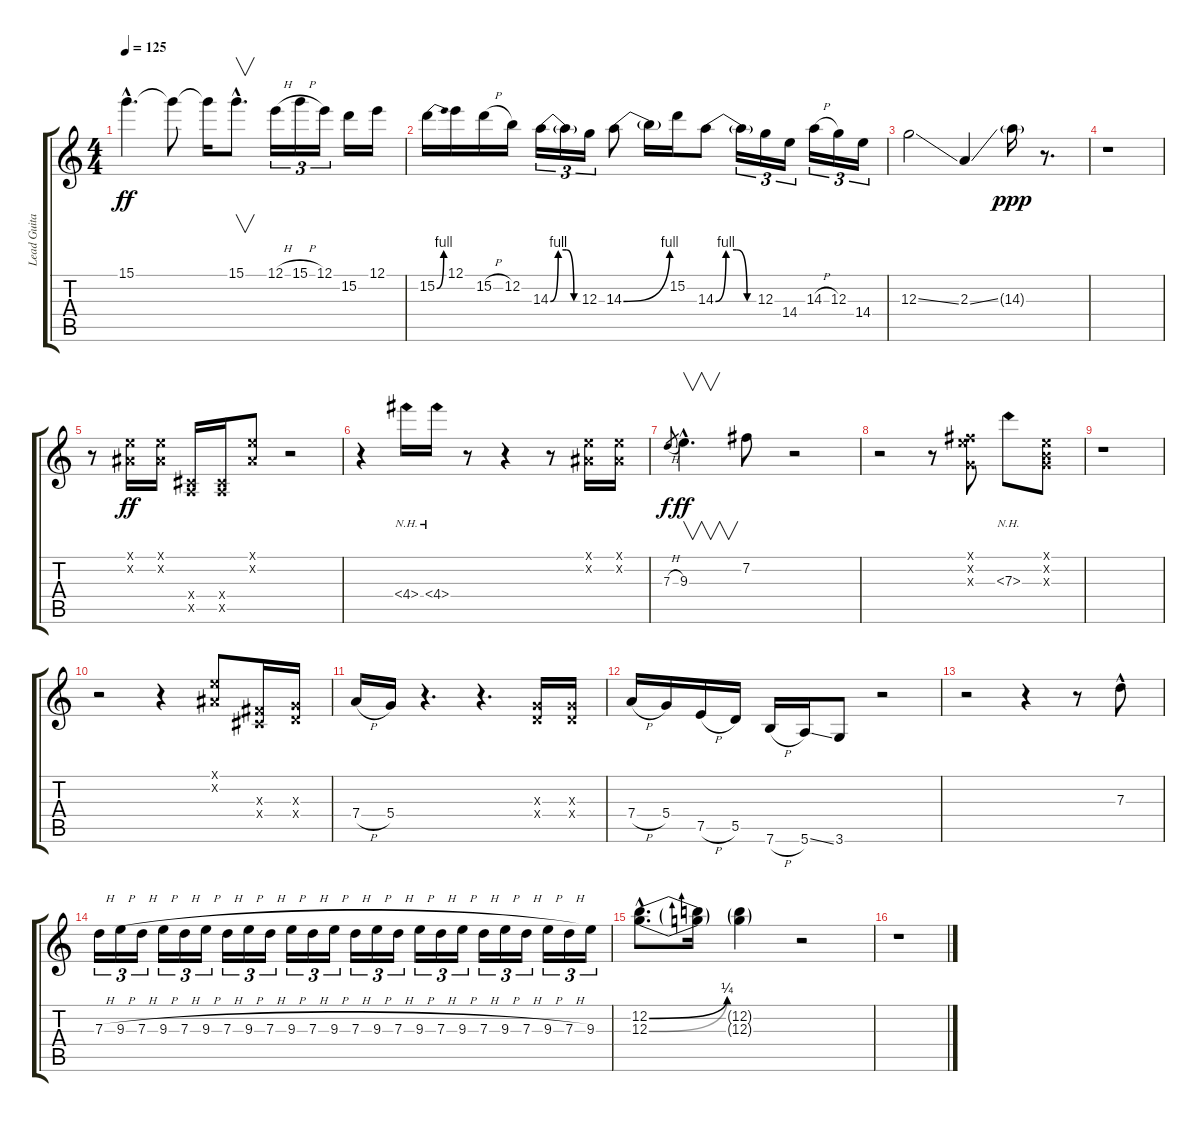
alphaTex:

\track ("Lead Guitar" "Lead Guita") {instrument overdrivenguitar}
\staff {score tabs}
\tuning (E4 B3 G3 D3 A2 E2) {hide}
\ts (4 4)
\tempo 125
\clef g2
\ks c
15.1{hac t}.4{d dy ff} 15.1{t}.8 15.1{t}.16 15.1{hac}.8{v d} 12.1{h}.16{tu (3 2)} 15.1{h}.16{tu (3 2)} 12.1.16{tu (3 2)} 15.2.16 12.1.16 |
15.2{be (bend 0 0 60 4)}.16 12.1.16 15.2{h}.16 12.2.16 14.3{be (custom 0 0 15 4 30 4 45 0 60 0)}.16{tu (3 2)} 14.3{t}.16{tu (3 2)} 12.3.16{tu (3 2)} 14.3{be (bend 0 0 60 4)}.8 14.3{t}.16 15.2.16 14.3{be (custom 0 0 15 4 30 4 45 0 60 0)}.8 14.3{t}.16{tu (3 2)} 12.3.16{tu (3 2)} 14.4.16{tu (3 2)} 14.3{h}.16{tu (3 2)} 12.3.16{tu (3 2)} 14.4.16{tu (3 2)} |
12.3{ss}.2 2.3{ss}.4 14.3{g}.16{dy ppp} r.8{d} |
r.1 |
r.8 (0.1{x} -1.2{x}).16{dy ff} (0.1{x} -1.2{x}).16 (-1.4{x} 0.5{x}).16 (-1.4{x} 0.5{x}).16 (0.1{x} -1.2{x}).8 r.2 |
r.4 4.4{nh}.16 4.4{nh}.16 r.8 r.4 r.8 (0.1{x} -1.2{x}).16 (0.1{x} -1.2{x}).16 |
7.3{h}.8{gr dy f} 9.3{hac}.4{v d dy ff} 7.2.8 r.2 |
r.2 r.8 (0.1{x} 7.2{x} 0.3{x}).8 7.3{nh}.8 (0.1{x} 0.2{x} 0.3{x}).8 |
r.1 |
r.2 r.4 (0.1{x} -1.2{x}).8 (-1.3{x} -1.4{x}).16 (0.3{x} 0.4{x}).16 |
7.4{h}.16 5.4.16 r.4{d} r.4{d} (0.3{x} 0.4{x}).16 (0.3{x} 0.4{x}).16 |
7.4{h}.16 5.4.16 7.5{h}.16 5.5.16 7.6{h}.16 5.6{ss}.16 3.6.8 r.2 |
r.2 r.4 r.8 7.3{hac}.8 |
7.3{h}.16{tu (3 2)} 9.3{h}.16{tu (3 2)} 7.3{h}.16{tu (3 2)} 9.3{h}.16{tu (3 2)} 7.3{h}.16{tu (3 2)} 9.3{h}.16{tu (3 2)} 7.3{h}.16{tu (3 2)} 9.3{h}.16{tu (3 2)} 7.3{h}.16{tu (3 2)} 9.3{h}.16{tu (3 2)} 7.3{h}.16{tu (3 2)} 9.3{h}.16{tu (3 2)} 7.3{h}.16{tu (3 2)} 9.3{h}.16{tu (3 2)} 7.3{h}.16{tu (3 2)} 9.3{h}.16{tu (3 2)} 7.3{h}.16{tu (3 2)} 9.3{h}.16{tu (3 2)} 7.3{h}.16{tu (3 2)} 9.3{h}.16{tu (3 2)} 7.3{h}.16{tu (3 2)} 9.3{h}.16{tu (3 2)} 7.3{h}.16{tu (3 2)} 9.3.16{tu (3 2)} |
(12.2{be (bend 0 0 60 1) hac} 12.3{be (bend 0 0 60 1) hac}).8{d} (12.2{t} 12.3{t}).16 (12.2{g} 12.3{g}).4 r.2 |
r.1
